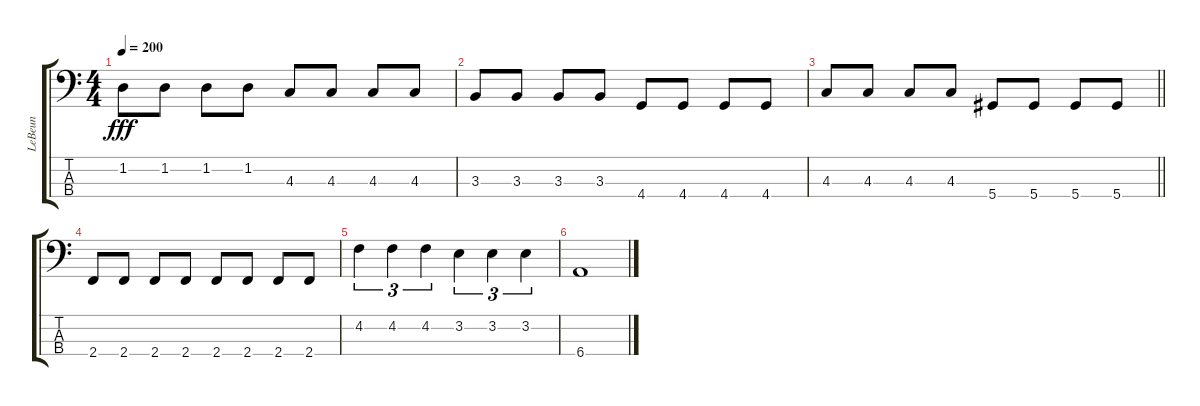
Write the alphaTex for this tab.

\track ("LeBeun" "LeBeun") {instrument electricbassfinger}
\staff {score tabs}
\tuning (Gb2 Db2 Ab1 Eb1) {hide}
\ts (4 4)
\tempo 200
\clef f4
\ks c
1.2.8{dy fff} 1.2.8 1.2.8 1.2.8 4.3.8 4.3.8 4.3.8 4.3.8 |
3.3.8 3.3.8 3.3.8 3.3.8 4.4.8 4.4.8 4.4.8 4.4.8 |
\barLineRight lightlight
4.3.8 4.3.8 4.3.8 4.3.8 5.4.8 5.4.8 5.4.8 5.4.8 |
2.4.8 2.4.8 2.4.8 2.4.8 2.4.8 2.4.8 2.4.8 2.4.8 |
4.2.4{tu (3 2)} 4.2.4{tu (3 2)} 4.2.4{tu (3 2)} 3.2.4{tu (3 2)} 3.2.4{tu (3 2)} 3.2.4{tu (3 2)} |
6.4.1
